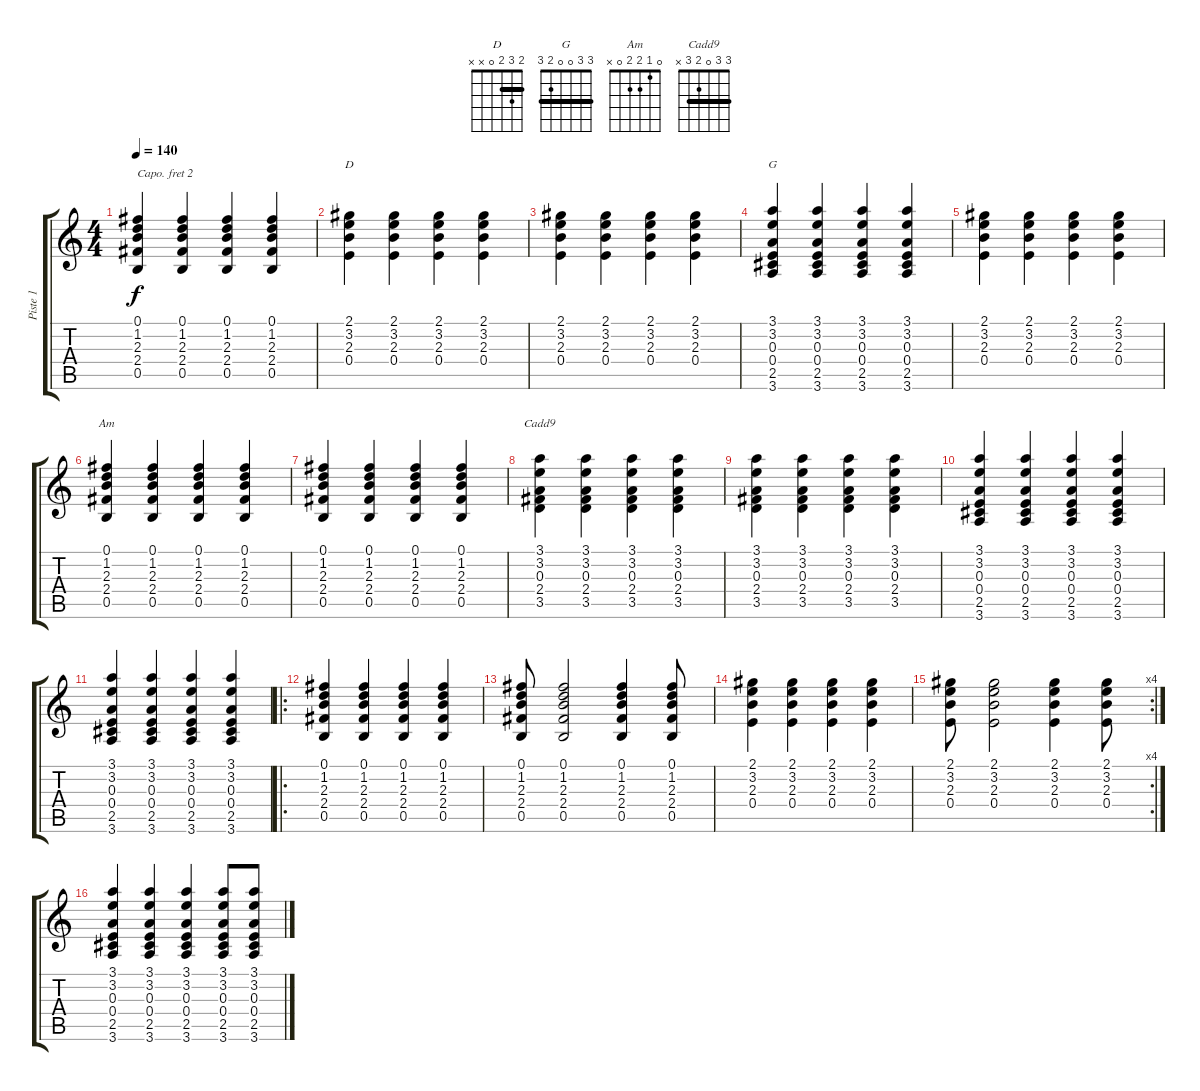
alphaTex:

\track ("Piste 1" "Piste 1") {instrument acousticguitarsteel}
\staff {score tabs}
\capo 2
\tuning (E4 B3 G3 D3 A2 E2) {hide}
\chord ("D" 2 3 2 0 x x) {barre 2}
\chord ("G" 3 3 0 0 2 3) {barre 3}
\chord ("Am" 0 1 2 2 0 x)
\chord ("Cadd9" 3 3 0 2 3 x) {barre 3}
\ts (4 4)
\tempo 140
\clef g2
\ks c
(0.1 1.2 2.3 2.4 0.5).4{dy f} (0.1 1.2 2.3 2.4 0.5).4 (0.1 1.2 2.3 2.4 0.5).4 (0.1 1.2 2.3 2.4 0.5).4 |
(2.1 3.2 2.3 0.4).4{ch "D"} (2.1 3.2 2.3 0.4).4 (2.1 3.2 2.3 0.4).4 (2.1 3.2 2.3 0.4).4 |
(2.1 3.2 2.3 0.4).4 (2.1 3.2 2.3 0.4).4 (2.1 3.2 2.3 0.4).4 (2.1 3.2 2.3 0.4).4 |
(3.1 3.2 0.3 0.4 2.5 3.6).4{ch "G"} (3.1 3.2 0.3 0.4 2.5 3.6).4 (3.1 3.2 0.3 0.4 2.5 3.6).4 (3.1 3.2 0.3 0.4 2.5 3.6).4 |
(2.1 3.2 2.3 0.4).4 (2.1 3.2 2.3 0.4).4 (2.1 3.2 2.3 0.4).4 (2.1 3.2 2.3 0.4).4 |
(0.1 1.2 2.3 2.4 0.5).4{ch "Am"} (0.1 1.2 2.3 2.4 0.5).4 (0.1 1.2 2.3 2.4 0.5).4 (0.1 1.2 2.3 2.4 0.5).4 |
(0.1 1.2 2.3 2.4 0.5).4 (0.1 1.2 2.3 2.4 0.5).4 (0.1 1.2 2.3 2.4 0.5).4 (0.1 1.2 2.3 2.4 0.5).4 |
(3.1 3.2 0.3 2.4 3.5).4{ch "Cadd9"} (3.1 3.2 0.3 2.4 3.5).4 (3.1 3.2 0.3 2.4 3.5).4 (3.1 3.2 0.3 2.4 3.5).4 |
(3.1 3.2 0.3 2.4 3.5).4 (3.1 3.2 0.3 2.4 3.5).4 (3.1 3.2 0.3 2.4 3.5).4 (3.1 3.2 0.3 2.4 3.5).4 |
(3.1 3.2 0.3 0.4 2.5 3.6).4 (3.1 3.2 0.3 0.4 2.5 3.6).4 (3.1 3.2 0.3 0.4 2.5 3.6).4 (3.1 3.2 0.3 0.4 2.5 3.6).4 |
(3.1 3.2 0.3 0.4 2.5 3.6).4 (3.1 3.2 0.3 0.4 2.5 3.6).4 (3.1 3.2 0.3 0.4 2.5 3.6).4 (3.1 3.2 0.3 0.4 2.5 3.6).4 |
\ro
(0.1 1.2 2.3 2.4 0.5).4 (0.1 1.2 2.3 2.4 0.5).4 (0.1 1.2 2.3 2.4 0.5).4 (0.1 1.2 2.3 2.4 0.5).4 |
(0.1 1.2 2.3 2.4 0.5).8 (0.1 1.2 2.3 2.4 0.5).2 (0.1 1.2 2.3 2.4 0.5).4 (0.1 1.2 2.3 2.4 0.5).8 |
(2.1 3.2 2.3 0.4).4 (2.1 3.2 2.3 0.4).4 (2.1 3.2 2.3 0.4).4 (2.1 3.2 2.3 0.4).4 |
\rc 4
(2.1 3.2 2.3 0.4).8 (2.1 3.2 2.3 0.4).2 (2.1 3.2 2.3 0.4).4 (2.1 3.2 2.3 0.4).8 |
(3.1 3.2 0.3 0.4 2.5 3.6).4 (3.1 3.2 0.3 0.4 2.5 3.6).4 (3.1 3.2 0.3 0.4 2.5 3.6).4 (3.1 3.2 0.3 0.4 2.5 3.6).8 (3.1 3.2 0.3 0.4 2.5 3.6).8
